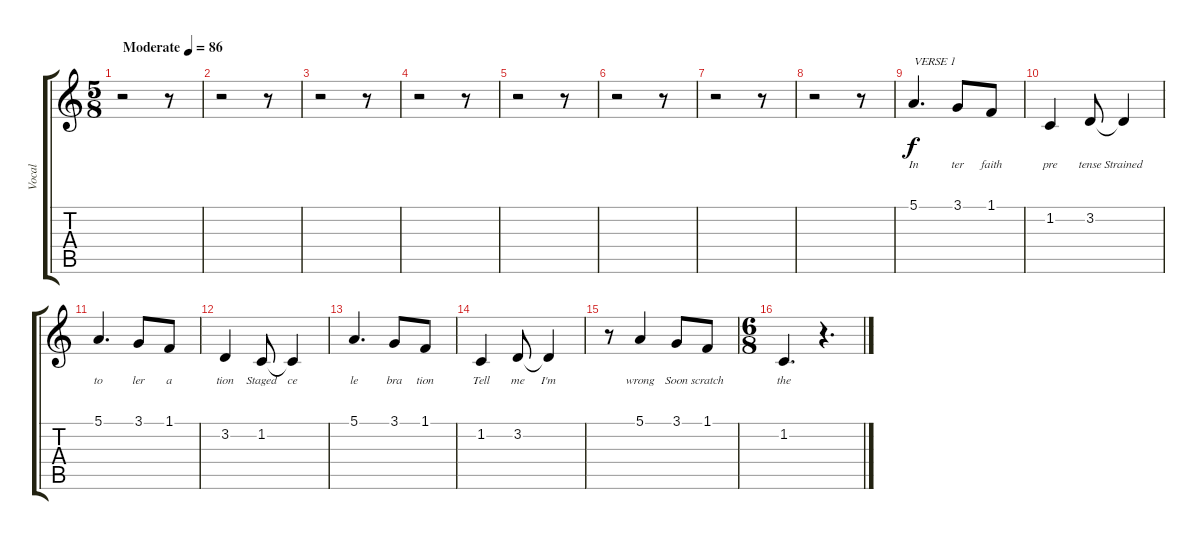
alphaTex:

\track ("Vocal" "Vocal") {instrument acousticgrandpiano}
\staff {score tabs}
\tuning (E4 B3 G3 D3 A2 E2) {hide}
\ts (5 8)
\tempo (86 "Moderate")
\clef g2
\ks c
r.2{dy f instrument acousticgrandpiano} r.8 |
r.2 r.8 |
r.2 r.8 |
r.2 r.8 |
r.2 r.8 |
r.2 r.8 |
r.2 r.8 |
r.2 r.8 |
5.1.4{d txt "VERSE 1" lyrics (0 "In") lyrics (1 "") lyrics (2 "") lyrics (3 "") lyrics (4 "")} 3.1.8{lyrics (0 "ter") lyrics (1 "") lyrics (2 "") lyrics (3 "") lyrics (4 "")} 1.1.8{lyrics (0 "faith") lyrics (1 "") lyrics (2 "") lyrics (3 "") lyrics (4 "")} |
1.2.4{lyrics (0 "pre") lyrics (1 "") lyrics (2 "") lyrics (3 "") lyrics (4 "")} 3.2.8{lyrics (0 "tense") lyrics (1 "") lyrics (2 "") lyrics (3 "") lyrics (4 "")} 3.2{t}.4{lyrics (0 "Strained") lyrics (1 "") lyrics (2 "") lyrics (3 "") lyrics (4 "")} |
5.1.4{d lyrics (0 "to") lyrics (1 "") lyrics (2 "") lyrics (3 "") lyrics (4 "")} 3.1.8{lyrics (0 "ler") lyrics (1 "") lyrics (2 "") lyrics (3 "") lyrics (4 "")} 1.1.8{lyrics (0 "a") lyrics (1 "") lyrics (2 "") lyrics (3 "") lyrics (4 "")} |
3.2.4{lyrics (0 "tion") lyrics (1 "") lyrics (2 "") lyrics (3 "") lyrics (4 "")} 1.2.8{lyrics (0 "Staged") lyrics (1 "") lyrics (2 "") lyrics (3 "") lyrics (4 "")} 1.2{t}.4{lyrics (0 "ce") lyrics (1 "") lyrics (2 "") lyrics (3 "") lyrics (4 "")} |
5.1.4{d lyrics (0 "le") lyrics (1 "") lyrics (2 "") lyrics (3 "") lyrics (4 "")} 3.1.8{lyrics (0 "bra") lyrics (1 "") lyrics (2 "") lyrics (3 "") lyrics (4 "")} 1.1.8{lyrics (0 "tion") lyrics (1 "") lyrics (2 "") lyrics (3 "") lyrics (4 "")} |
1.2.4{lyrics (0 "Tell") lyrics (1 "") lyrics (2 "") lyrics (3 "") lyrics (4 "")} 3.2.8{lyrics (0 "me") lyrics (1 "") lyrics (2 "") lyrics (3 "") lyrics (4 "")} 3.2{t}.4{lyrics (0 "I'm") lyrics (1 "") lyrics (2 "") lyrics (3 "") lyrics (4 "")} |
r.8 5.1.4{lyrics (0 "wrong") lyrics (1 "") lyrics (2 "") lyrics (3 "") lyrics (4 "")} 3.1.8{lyrics (0 "Soon") lyrics (1 "") lyrics (2 "") lyrics (3 "") lyrics (4 "")} 1.1.8{lyrics (0 "scratch") lyrics (1 "") lyrics (2 "") lyrics (3 "") lyrics (4 "")} |
\ts (6 8)
1.2.4{d lyrics (0 "the") lyrics (1 "") lyrics (2 "") lyrics (3 "") lyrics (4 "")} r.4{d}
